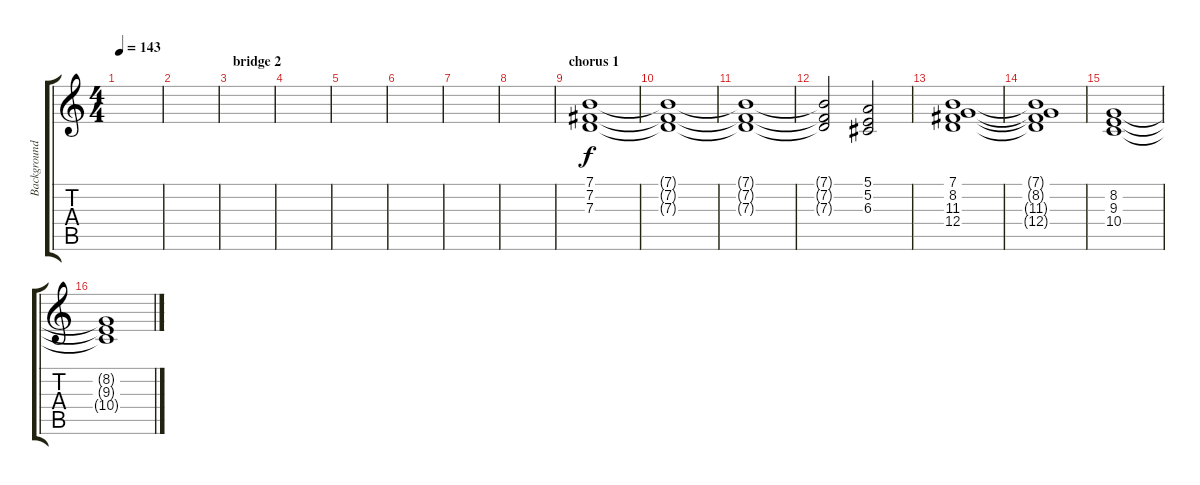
\track ("Background Vocals" "Background") {instrument choiraahs}
\staff {score tabs}
\tuning (E4 B3 G3 D3 A2 E2) {hide}
\ts (4 4)
\tempo 143
\clef g2
\ks c
|
|
\section ("" "bridge 2")
|
|
|
|
|
|
\section ("" "chorus 1")
(7.1 7.2 7.3).1 |
(7.1{t} 7.2{t} 7.3{t}).1 |
(7.1{t} 7.2{t} 7.3{t}).1 |
(7.1{t} 7.2{t} 7.3{t}).2 (5.1 5.2 6.3).2 |
(7.1 8.2 11.3 12.4).1 |
(7.1{t} 8.2{t} 11.3{t} 12.4{t}).1 |
(8.2 9.3 10.4).1 |
(8.2{t} 9.3{t} 10.4{t}).1
